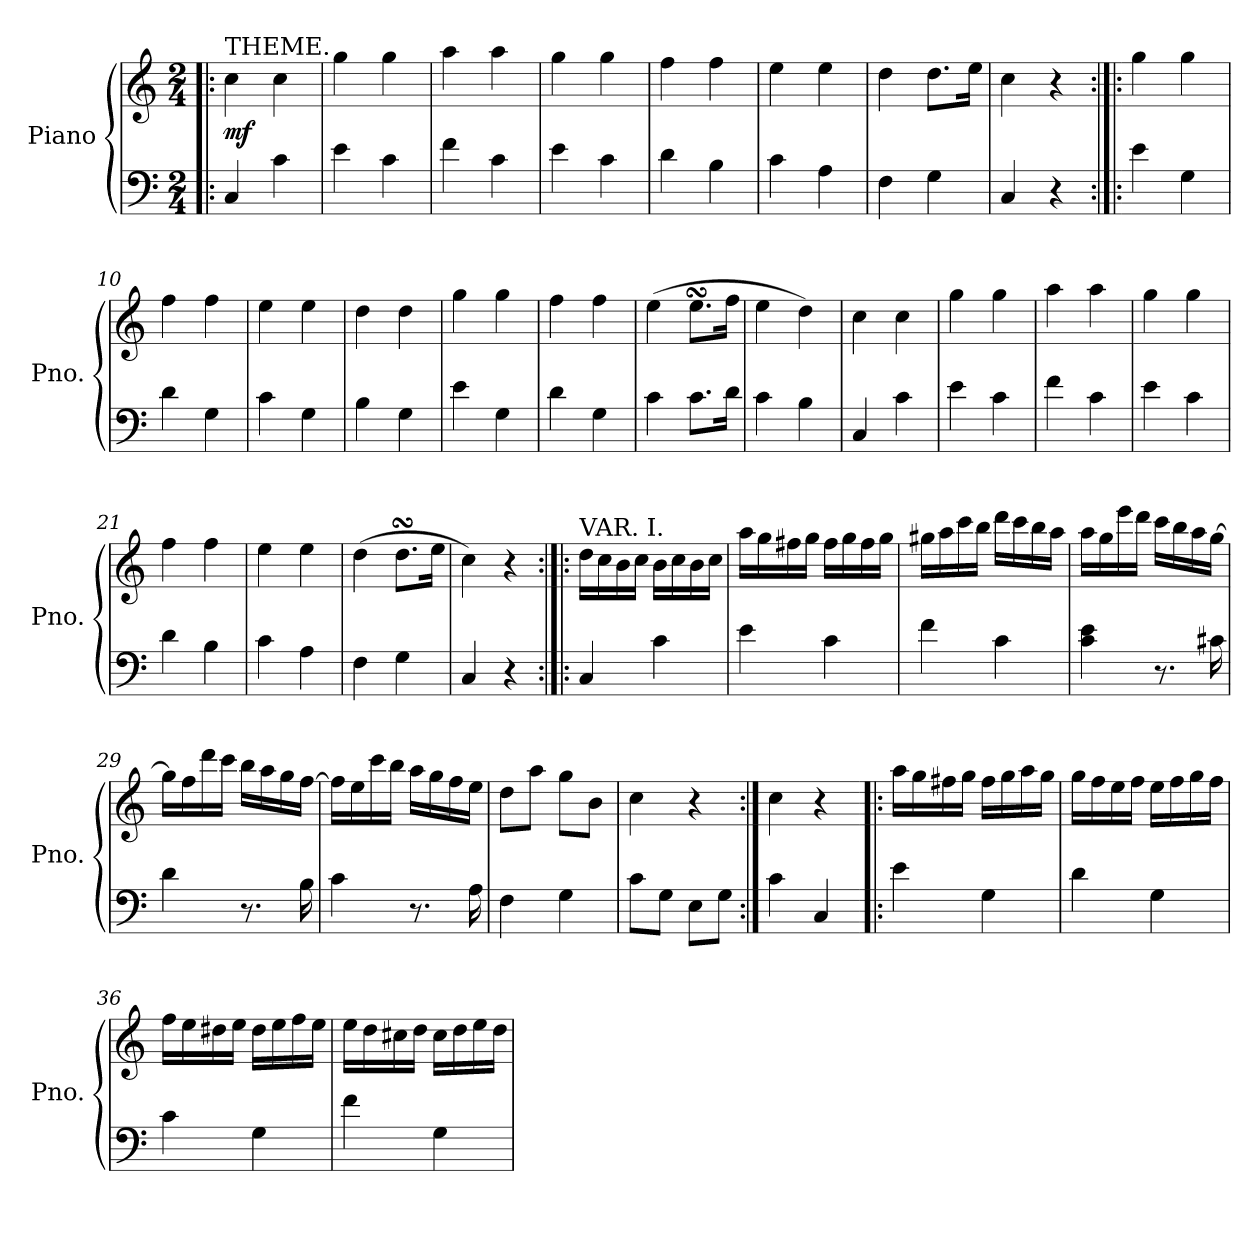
**kern	**kern	**dynam
*part1	*part1	*part1
*staff2	*staff1	*staff1/2
*I"Piano	*	*
*I'Pno.	*	*
*clefF4	*clefG2	*
*k[]	*k[]	*
*M2/4	*M2/4	*
*MM120	*MM120	*
=1!|:	=1!|:	=1!|:
!	!LO:TX:a:t=THEME.	!
!	!	!LO:DY:b
4C/	4cc\	mf
4c\	4cc\	.
=2	=2	=2
4e\	4gg\	.
4c\	4gg\	.
=3	=3	=3
4f\	4aa\	.
4c\	4aa\	.
=4	=4	=4
4e\	4gg\	.
4c\	4gg\	.
=5	=5	=5
4d\	4ff\	.
4B\	4ff\	.
=6	=6	=6
4c\	4ee\	.
4A\	4ee\	.
=7	=7	=7
4F\	4dd\	.
4G\	8.dd\L	.
.	16ee\Jk	.
=8	=8	=8
4C/	4cc\	.
4r	4r	.
=9:|!|:	=9:|!|:	=9:|!|:
4e\	4gg\	.
4G\	4gg\	.
=10	=10	=10
4d\	4ff\	.
4G\	4ff\	.
=11	=11	=11
4c\	4ee\	.
4G\	4ee\	.
=12	=12	=12
4B\	4dd\	.
4G\	4dd\	.
=13	=13	=13
4e\	4gg\	.
4G\	4gg\	.
=14	=14	=14
4d\	4ff\	.
4G\	4ff\	.
=15	=15	=15
4c\	(>4ee\	.
8.c\L	8.eesSsS\L	.
16d\Jk	16ff\Jk	.
!!LO:LB:g=z
=16	=16	=16
4c\	4ee\	.
4B\	4dd\)	.
=17	=17	=17
4C/	4cc\	.
4c\	4cc\	.
=18	=18	=18
4e\	4gg\	.
4c\	4gg\	.
=19	=19	=19
4f\	4aa\	.
4c\	4aa\	.
=20	=20	=20
4e\	4gg\	.
4c\	4gg\	.
=21	=21	=21
4d\	4ff\	.
4B\	4ff\	.
=22	=22	=22
4c\	4ee\	.
4A\	4ee\	.
=23	=23	=23
4F\	(>4dd\	.
4G\	8.ddsSSS\L	.
.	16ee\Jk	.
=24	=24	=24
4C/	4cc\)	.
4r	4r	.
!!LO:LB:g=z
=25:|!|:	=25:|!|:	=25:|!|:
!	!LO:TX:a:t=VAR. I.	!
4C/	16dd\LL	.
.	16cc\	.
.	16b\	.
.	16cc\JJ	.
4c\	16b\LL	.
.	16cc\	.
.	16b\	.
.	16cc\JJ	.
=26	=26	=26
4e\	16aa\LL	.
.	16gg\	.
.	16ff#X\	.
.	16gg\JJ	.
4c\	16ff#\LL	.
.	16gg\	.
.	16ff#\	.
.	16gg\JJ	.
=27	=27	=27
4f\	16gg#X\LL	.
.	16aa\	.
.	16ccc\	.
.	16bb\JJ	.
4c\	16ddd\LL	.
.	16ccc\	.
.	16bb\	.
.	16aa\JJ	.
=28	=28	=28
4c\ 4e\	16aa\LL	.
.	16gg\	.
.	16eee\	.
.	16ddd\JJ	.
8.r	16ccc\LL	.
.	16bb\	.
.	16aa\	.
16c#X\	[16gg\JJ	.
=29	=29	=29
4d\	16gg\LL]	.
.	16ff\	.
.	16ddd\	.
.	16ccc\JJ	.
8.r	16bb\LL	.
.	16aa\	.
.	16gg\	.
16B\	[16ff\JJ	.
!!LO:LB:g=z
=30	=30	=30
4c\	16ff\LL]	.
.	16ee\	.
.	16ccc\	.
.	16bb\JJ	.
8.r	16aa\LL	.
.	16gg\	.
.	16ff\	.
16A\	16ee\JJ	.
=31	=31	=31
4F\	8dd\L	.
.	8aa\J	.
4G\	8gg\L	.
.	8b\J	.
=32	=32	=32
8c\L	4cc\	.
8G\J	.	.
8E\L	4r	.
8G\J	.	.
=33:|!	=33:|!	=33:|!
4c\	4cc\	.
4C/	4r	.
=34!|:	=34!|:	=34!|:
4e\	16aa\LL	.
.	16gg\	.
.	16ff#X\	.
.	16gg\JJ	.
4G\	16ff#\LL	.
.	16gg\	.
.	16aa\	.
.	16gg\JJ	.
=35	=35	=35
4d\	16gg\LL	.
.	16ff\	.
.	16ee\	.
.	16ff\JJ	.
4G\	16ee\LL	.
.	16ff\	.
.	16gg\	.
.	16ff\JJ	.
=36	=36	=36
4c\	16ff\LL	.
.	16ee\	.
.	16dd#X\	.
.	16ee\JJ	.
4G\	16dd#\LL	.
.	16ee\	.
.	16ff\	.
.	16ee\JJ	.
!!LO:LB:g=z
=37	=37	=37
4f\	16ee\LL	.
.	16dd\	.
.	16cc#X\	.
.	16dd\JJ	.
4G\	16cc#\LL	.
.	16dd\	.
.	16ee\	.
.	16dd\JJ	.
=	=	=
*-	*-	*-
